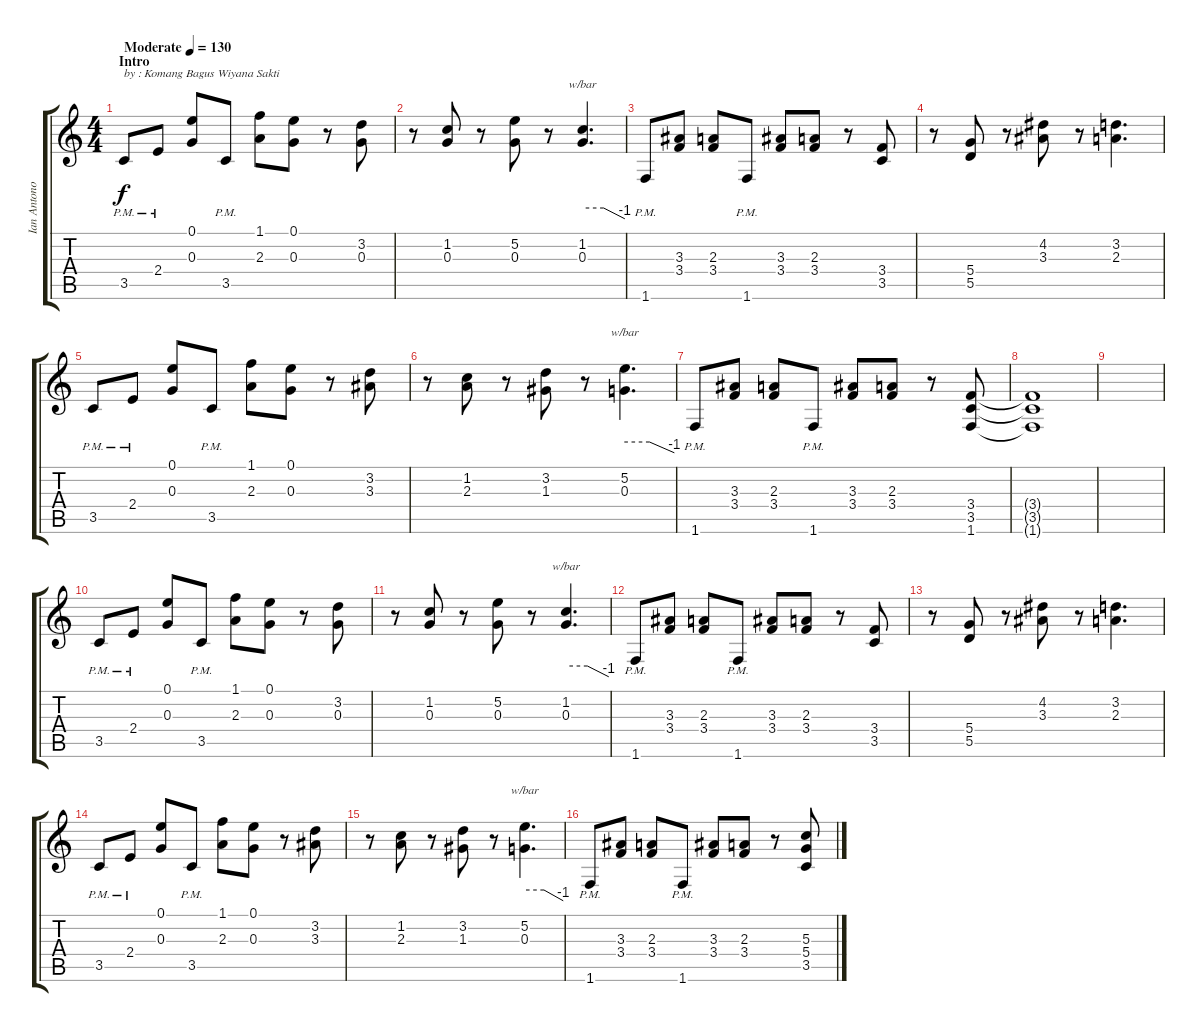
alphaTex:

\track ("Ian Antono" "Ian Antono") {instrument overdrivenguitar}
\staff {score tabs}
\tuning (E4 B3 G3 D3 A2 E2) {hide}
\ts (4 4)
\section ("" "Intro")
\tempo (130 "Moderate")
\clef g2
\ks c
3.5{pm}.8{txt "by : Komang Bagus Wiyana Sakti" dy f instrument overdrivenguitar} 2.4{pm}.8 (0.1 0.3).8 3.5{pm}.8 (1.1 2.3).8 (0.1 0.3).8 r.8 (3.2 0.3).8 |
r.8 (1.2 0.3).8 r.8 (5.2 0.3).8 r.8 (1.2 0.3).4{d tbe (custom default 0 0 30 0 60 -4)} |
1.6{pm}.8 (3.3 3.4).8 (2.3 3.4).8 1.6{pm}.8 (3.3 3.4).8 (2.3 3.4).8 r.8 (3.4 3.5).8 |
r.8 (5.4 5.5).8 r.8 (4.2 3.3).8 r.8 (3.2 2.3).4{d} |
3.5{pm}.8 2.4{pm}.8 (0.1 0.3).8 3.5{pm}.8 (1.1 2.3).8 (0.1 0.3).8 r.8 (3.2 3.3).8 |
r.8 (1.2 2.3).8 r.8 (3.2 1.3).8 r.8 (5.2 0.3).4{d tbe (custom default 0 0 30 0 60 -4)} |
1.6{pm}.8 (3.3 3.4).8 (2.3 3.4).8 1.6{pm}.8 (3.3 3.4).8 (2.3 3.4).8 r.8 (3.4 3.5 1.6).8 |
(3.4{t} 3.5{t} 1.6{t}).1 |
|
3.5{pm}.8 2.4{pm}.8 (0.1 0.3).8 3.5{pm}.8 (1.1 2.3).8 (0.1 0.3).8 r.8 (3.2 0.3).8 |
r.8 (1.2 0.3).8 r.8 (5.2 0.3).8 r.8 (1.2 0.3).4{d tbe (custom default 0 0 30 0 60 -4)} |
1.6{pm}.8 (3.3 3.4).8 (2.3 3.4).8 1.6{pm}.8 (3.3 3.4).8 (2.3 3.4).8 r.8 (3.4 3.5).8 |
r.8 (5.4 5.5).8 r.8 (4.2 3.3).8 r.8 (3.2 2.3).4{d} |
3.5{pm}.8 2.4{pm}.8 (0.1 0.3).8 3.5{pm}.8 (1.1 2.3).8 (0.1 0.3).8 r.8 (3.2 3.3).8 |
r.8 (1.2 2.3).8 r.8 (3.2 1.3).8 r.8 (5.2 0.3).4{d tbe (custom default 0 0 30 0 60 -4)} |
1.6{pm}.8 (3.3 3.4).8 (2.3 3.4).8 1.6{pm}.8 (3.3 3.4).8 (2.3 3.4).8 r.8 (5.3 5.4 3.5).8
